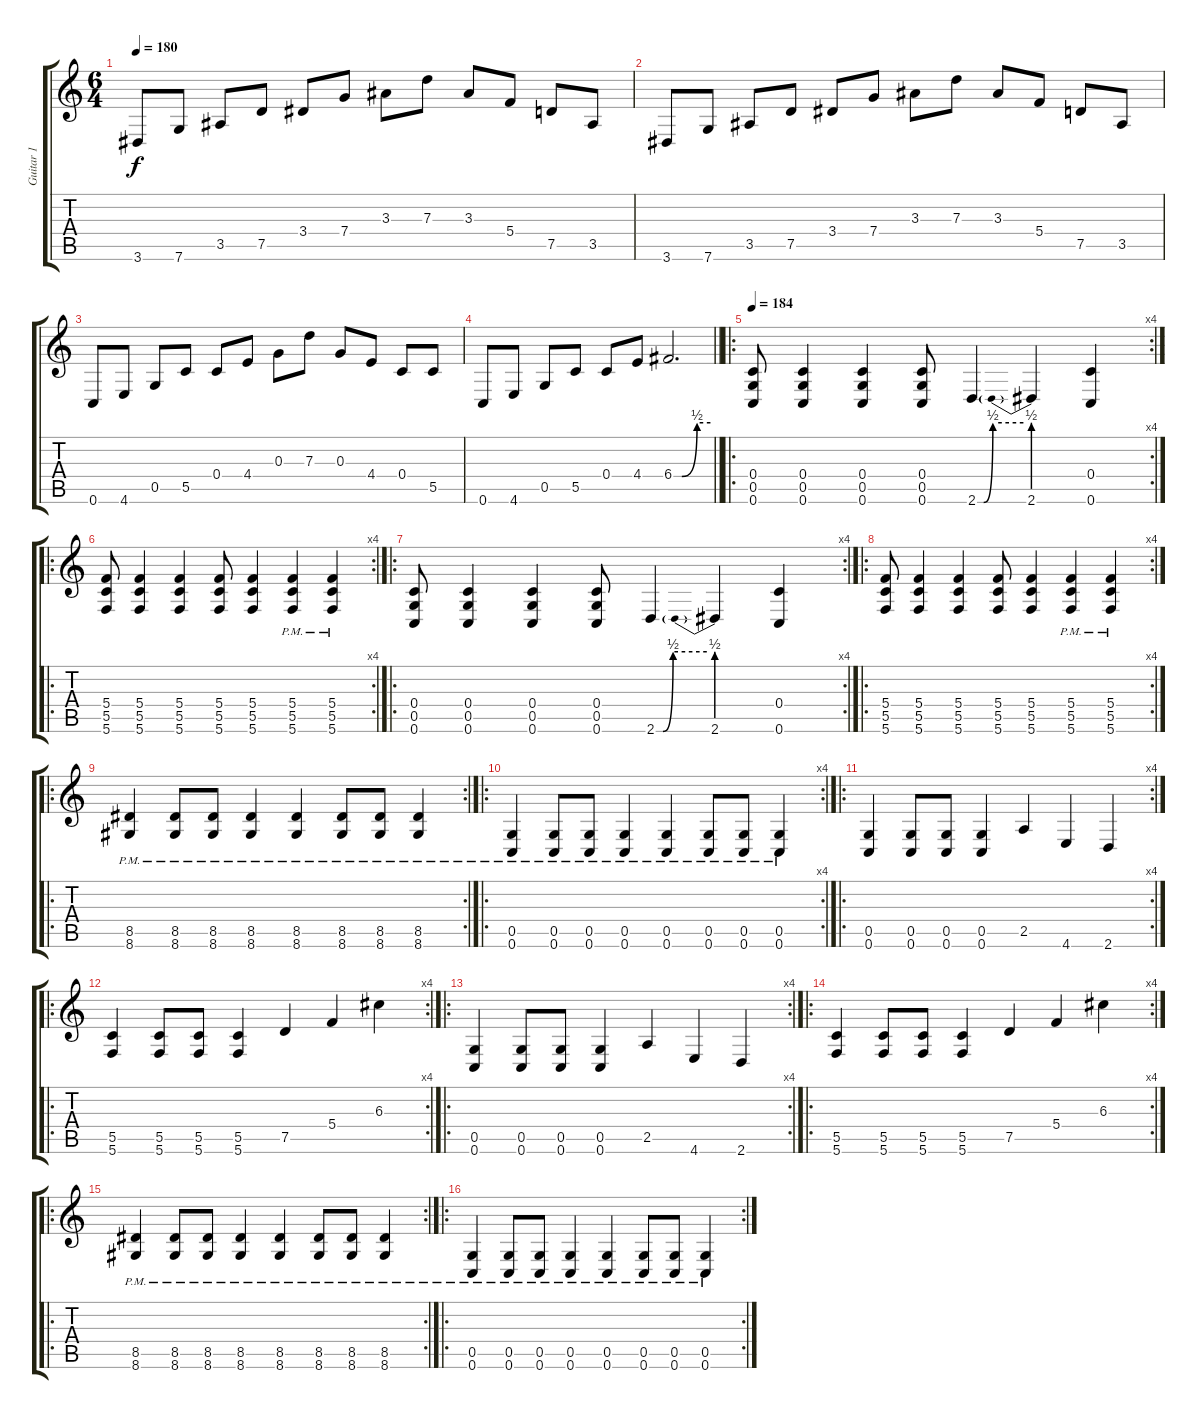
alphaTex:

\track ("Guitar 1" "Guitar 1") {instrument distortionguitar}
\staff {score tabs}
\tuning (E4 C4 G3 C3 G2 C2) {hide}
\ts (6 4)
\tempo 180
\clef g2
\ks c
3.6.8{dy f} 7.6.8 3.5.8 7.5.8 3.4.8 7.4.8 3.3.8 7.3.8 3.3.8 5.4.8 7.5.8 3.5.8 |
3.6.8 7.6.8 3.5.8 7.5.8 3.4.8 7.4.8 3.3.8 7.3.8 3.3.8 5.4.8 7.5.8 3.5.8 |
0.6.8 4.6.8 0.5.8 5.5.8 0.4.8 4.4.8 0.3.8 7.3.8 0.3.8 4.4.8 0.4.8 5.5.8 |
\barLineRight lightlight
0.6.8 4.6.8 0.5.8 5.5.8 0.4.8 4.4.8 6.4{be (custom 0 0 13 0 38 2 60 2)}.2{d} |
\ro
\rc 4
\tempo 184
(0.4 0.5 0.6).8 (0.4 0.5 0.6).4 (0.4 0.5 0.6).4 (0.4 0.5 0.6).8 2.6{be (custom 0 0 8 0 20 2 60 2)}.4 2.6{be (prebend 0 2 60 2)}.4 (0.4 0.6).4 |
\ro
\rc 4
(5.4 5.5 5.6).8 (5.4 5.5 5.6).4 (5.4 5.5 5.6).4 (5.4 5.5 5.6).8 (5.4 5.5 5.6).4 (5.4{pm} 5.5{pm} 5.6{pm}).4 (5.4{pm} 5.5{pm} 5.6{pm}).4 |
\ro
\rc 4
(0.4 0.5 0.6).8 (0.4 0.5 0.6).4 (0.4 0.5 0.6).4 (0.4 0.5 0.6).8 2.6{be (custom 0 0 8 0 20 2 60 2)}.4 2.6{be (prebend 0 2 60 2)}.4 (0.4 0.6).4 |
\ro
\rc 4
(5.4 5.5 5.6).8 (5.4 5.5 5.6).4 (5.4 5.5 5.6).4 (5.4 5.5 5.6).8 (5.4 5.5 5.6).4 (5.4{pm} 5.5{pm} 5.6{pm}).4 (5.4{pm} 5.5{pm} 5.6{pm}).4 |
\ro
\rc 2
(8.5{pm} 8.6{pm}).4 (8.5{pm} 8.6{pm}).8 (8.5{pm} 8.6{pm}).8 (8.5{pm} 8.6{pm}).4 (8.5{pm} 8.6{pm}).4 (8.5{pm} 8.6{pm}).8 (8.5{pm} 8.6{pm}).8 (8.5{pm} 8.6{pm}).4 |
\ro
\rc 4
(0.5{pm} 0.6{pm}).4 (0.5{pm} 0.6{pm}).8 (0.5{pm} 0.6{pm}).8 (0.5{pm} 0.6{pm}).4 (0.5{pm} 0.6{pm}).4 (0.5{pm} 0.6{pm}).8 (0.5{pm} 0.6{pm}).8 (0.5{pm} 0.6{pm}).4 |
\ro
\rc 4
(0.5 0.6).4 (0.5 0.6).8 (0.5 0.6).8 (0.5 0.6).4 2.5.4 4.6.4 2.6.4 |
\ro
\rc 4
(5.5 5.6).4 (5.5 5.6).8 (5.5 5.6).8 (5.5 5.6).4 7.5.4 5.4.4 6.3.4 |
\ro
\rc 4
(0.5 0.6).4 (0.5 0.6).8 (0.5 0.6).8 (0.5 0.6).4 2.5.4 4.6.4 2.6.4 |
\ro
\rc 4
(5.5 5.6).4 (5.5 5.6).8 (5.5 5.6).8 (5.5 5.6).4 7.5.4 5.4.4 6.3.4 |
\ro
\rc 2
(8.5{pm} 8.6{pm}).4 (8.5{pm} 8.6{pm}).8 (8.5{pm} 8.6{pm}).8 (8.5{pm} 8.6{pm}).4 (8.5{pm} 8.6{pm}).4 (8.5{pm} 8.6{pm}).8 (8.5{pm} 8.6{pm}).8 (8.5{pm} 8.6{pm}).4 |
\ro
\rc 2
(0.5{pm} 0.6{pm}).4 (0.5{pm} 0.6{pm}).8 (0.5{pm} 0.6{pm}).8 (0.5{pm} 0.6{pm}).4 (0.5{pm} 0.6{pm}).4 (0.5{pm} 0.6{pm}).8 (0.5{pm} 0.6{pm}).8 (0.5{pm} 0.6{pm}).4
